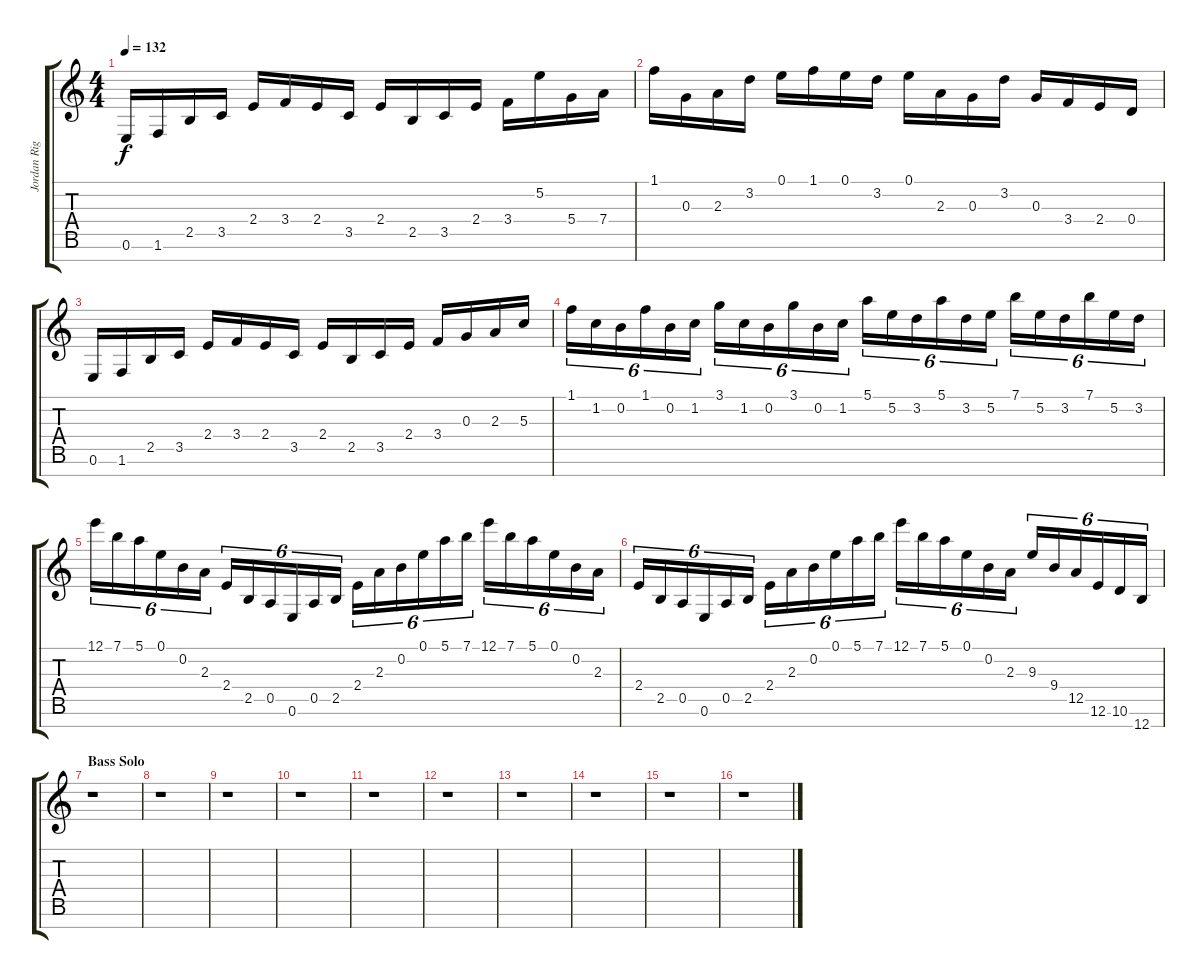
\track ("Jordan Right Hand Overdubs and Effects" "Jordan Rig") {instrument violin}
\staff {score tabs}
\tuning (E5 B4 G4 D4 A3 E3 B2) {hide}
\ts (4 4)
\tempo 132
\clef g2
\ks c
0.6.16{dy f} 1.6.16 2.5.16 3.5.16 2.4.16 3.4.16 2.4.16 3.5.16 2.4.16 2.5.16 3.5.16 2.4.16 3.4.16 5.2.16 5.4.16 7.4.16 |
1.1.16 0.3.16 2.3.16 3.2.16 0.1.16 1.1.16 0.1.16 3.2.16 0.1.16 2.3.16 0.3.16 3.2.16 0.3.16 3.4.16 2.4.16 0.4.16 |
0.6.16 1.6.16 2.5.16 3.5.16 2.4.16 3.4.16 2.4.16 3.5.16 2.4.16 2.5.16 3.5.16 2.4.16 3.4.16 0.3.16 2.3.16 5.3.16 |
1.1.16{tu (6 4)} 1.2.16{tu (6 4)} 0.2.16{tu (6 4)} 1.1.16{tu (6 4)} 0.2.16{tu (6 4)} 1.2.16{tu (6 4)} 3.1.16{tu (6 4)} 1.2.16{tu (6 4)} 0.2.16{tu (6 4)} 3.1.16{tu (6 4)} 0.2.16{tu (6 4)} 1.2.16{tu (6 4)} 5.1.16{tu (6 4)} 5.2.16{tu (6 4)} 3.2.16{tu (6 4)} 5.1.16{tu (6 4)} 3.2.16{tu (6 4)} 5.2.16{tu (6 4)} 7.1.16{tu (6 4)} 5.2.16{tu (6 4)} 3.2.16{tu (6 4)} 7.1.16{tu (6 4)} 5.2.16{tu (6 4)} 3.2.16{tu (6 4)} |
12.1.16{tu (6 4)} 7.1.16{tu (6 4)} 5.1.16{tu (6 4)} 0.1.16{tu (6 4)} 0.2.16{tu (6 4)} 2.3.16{tu (6 4)} 2.4.16{tu (6 4)} 2.5.16{tu (6 4)} 0.5.16{tu (6 4)} 0.6.16{tu (6 4)} 0.5.16{tu (6 4)} 2.5.16{tu (6 4)} 2.4.16{tu (6 4)} 2.3.16{tu (6 4)} 0.2.16{tu (6 4)} 0.1.16{tu (6 4)} 5.1.16{tu (6 4)} 7.1.16{tu (6 4)} 12.1.16{tu (6 4)} 7.1.16{tu (6 4)} 5.1.16{tu (6 4)} 0.1.16{tu (6 4)} 0.2.16{tu (6 4)} 2.3.16{tu (6 4)} |
2.4.16{tu (6 4)} 2.5.16{tu (6 4)} 0.5.16{tu (6 4)} 0.6.16{tu (6 4)} 0.5.16{tu (6 4)} 2.5.16{tu (6 4)} 2.4.16{tu (6 4)} 2.3.16{tu (6 4)} 0.2.16{tu (6 4)} 0.1.16{tu (6 4)} 5.1.16{tu (6 4)} 7.1.16{tu (6 4)} 12.1.16{tu (6 4)} 7.1.16{tu (6 4)} 5.1.16{tu (6 4)} 0.1.16{tu (6 4)} 0.2.16{tu (6 4)} 2.3.16{tu (6 4)} 9.3.16{tu (6 4)} 9.4.16{tu (6 4)} 12.5.16{tu (6 4)} 12.6.16{tu (6 4)} 10.6.16{tu (6 4)} 12.7.16{tu (6 4)} |
\section ("" "Bass Solo")
r.1 |
r.1 |
r.1 |
r.1 |
r.1 |
r.1 |
r.1 |
r.1 |
r.1 |
r.1
